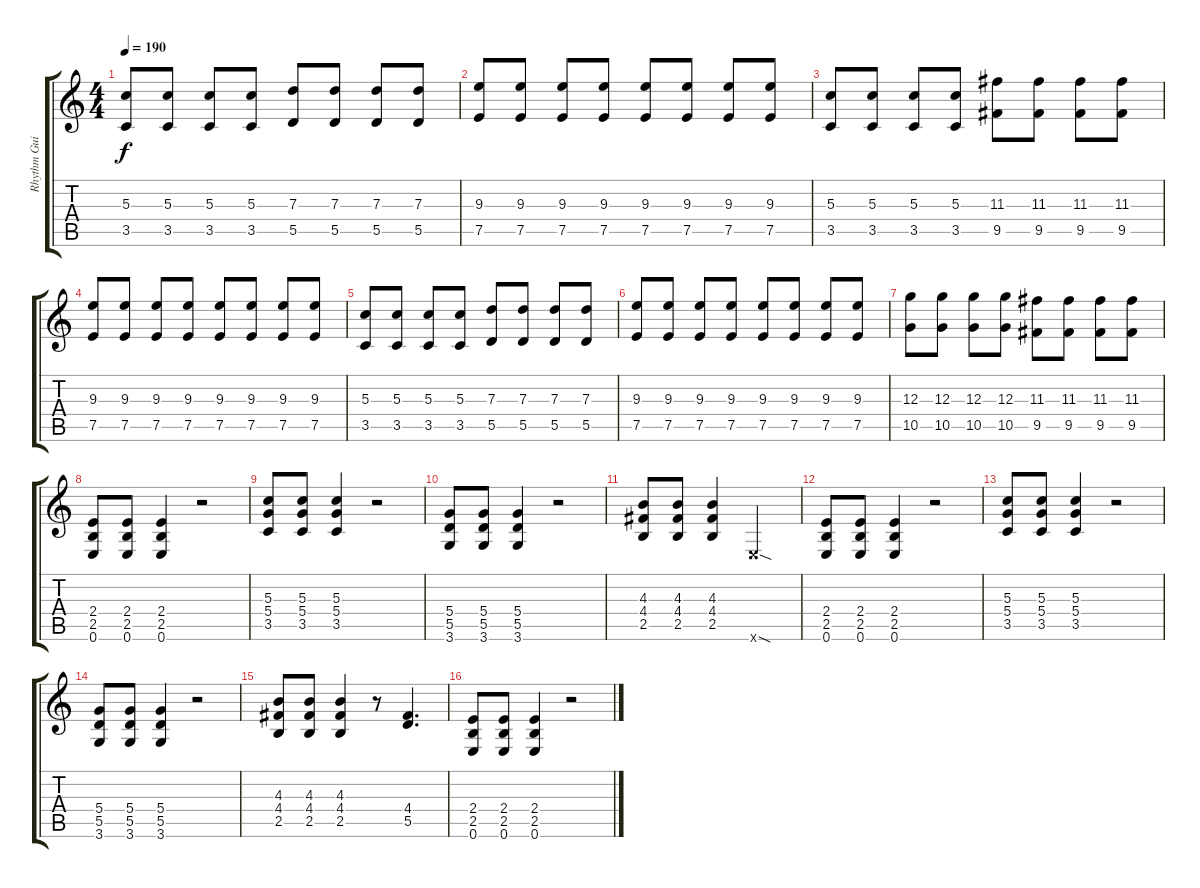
\track ("Rhythm Guitar  " "Rhythm Gui") {instrument overdrivenguitar}
\staff {score tabs}
\tuning (E4 B3 G3 D3 A2 E2) {hide}
\ts (4 4)
\tempo 190
\clef g2
\ks c
(5.3 3.5).8{dy f} (5.3 3.5).8 (5.3 3.5).8 (5.3 3.5).8 (7.3 5.5).8 (7.3 5.5).8 (7.3 5.5).8 (7.3 5.5).8 |
(9.3 7.5).8 (9.3 7.5).8 (9.3 7.5).8 (9.3 7.5).8 (9.3 7.5).8 (9.3 7.5).8 (9.3 7.5).8 (9.3 7.5).8 |
(5.3 3.5).8 (5.3 3.5).8 (5.3 3.5).8 (5.3 3.5).8 (11.3 9.5).8 (11.3 9.5).8 (11.3 9.5).8 (11.3 9.5).8 |
(9.3 7.5).8 (9.3 7.5).8 (9.3 7.5).8 (9.3 7.5).8 (9.3 7.5).8 (9.3 7.5).8 (9.3 7.5).8 (9.3 7.5).8 |
(5.3 3.5).8 (5.3 3.5).8 (5.3 3.5).8 (5.3 3.5).8 (7.3 5.5).8 (7.3 5.5).8 (7.3 5.5).8 (7.3 5.5).8 |
(9.3 7.5).8 (9.3 7.5).8 (9.3 7.5).8 (9.3 7.5).8 (9.3 7.5).8 (9.3 7.5).8 (9.3 7.5).8 (9.3 7.5).8 |
(12.3 10.5).8 (12.3 10.5).8 (12.3 10.5).8 (12.3 10.5).8 (11.3 9.5).8 (11.3 9.5).8 (11.3 9.5).8 (11.3 9.5).8 |
(2.4 2.5 0.6).8 (2.4 2.5 0.6).8 (2.4 2.5 0.6).4 r.2 |
(5.3 5.4 3.5).8 (5.3 5.4 3.5).8 (5.3 5.4 3.5).4 r.2 |
(5.4 5.5 3.6).8 (5.4 5.5 3.6).8 (5.4 5.5 3.6).4 r.2 |
(4.3 4.4 2.5).8 (4.3 4.4 2.5).8 (4.3 4.4 2.5).4 0.6{sod x}.2 |
(2.4 2.5 0.6).8 (2.4 2.5 0.6).8 (2.4 2.5 0.6).4 r.2 |
(5.3 5.4 3.5).8 (5.3 5.4 3.5).8 (5.3 5.4 3.5).4 r.2 |
(5.4 5.5 3.6).8 (5.4 5.5 3.6).8 (5.4 5.5 3.6).4 r.2 |
(4.3 4.4 2.5).8 (4.3 4.4 2.5).8 (4.3 4.4 2.5).4 r.8 (4.4 5.5).4{d} |
(2.4 2.5 0.6).8 (2.4 2.5 0.6).8 (2.4 2.5 0.6).4 r.2
